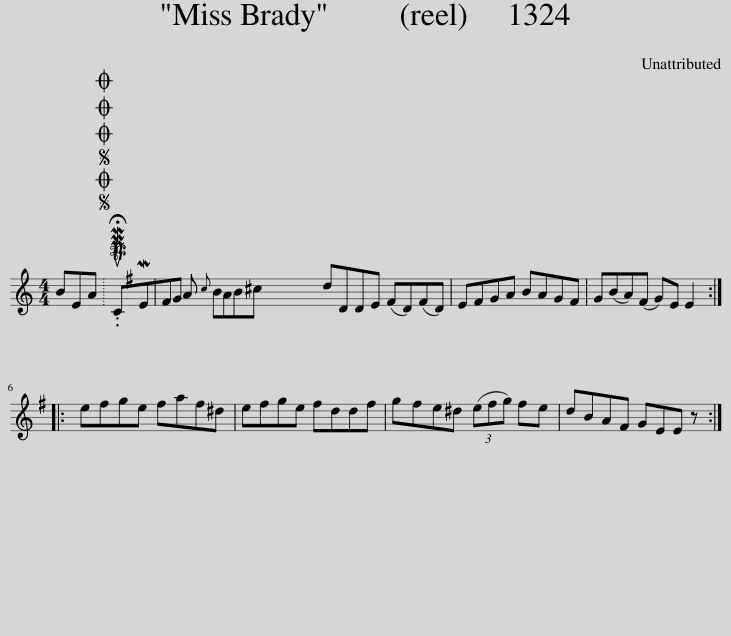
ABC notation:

X:1
L:1/8
M:4/4
I:linebreak $
K:C
V:1 treble
V:1
 BEA |SOSOOO .!fermata!PMTuCME^FG A{c} BAB^c | dDDE (^FD)(FD) | E^FGA BAGF | G(BA)(^F G)E E2 ::$ %5
 e^fge faf^d | e^fge fddf | g^fe^d (3(efg) fe | dBA^F GEE z :| %9
